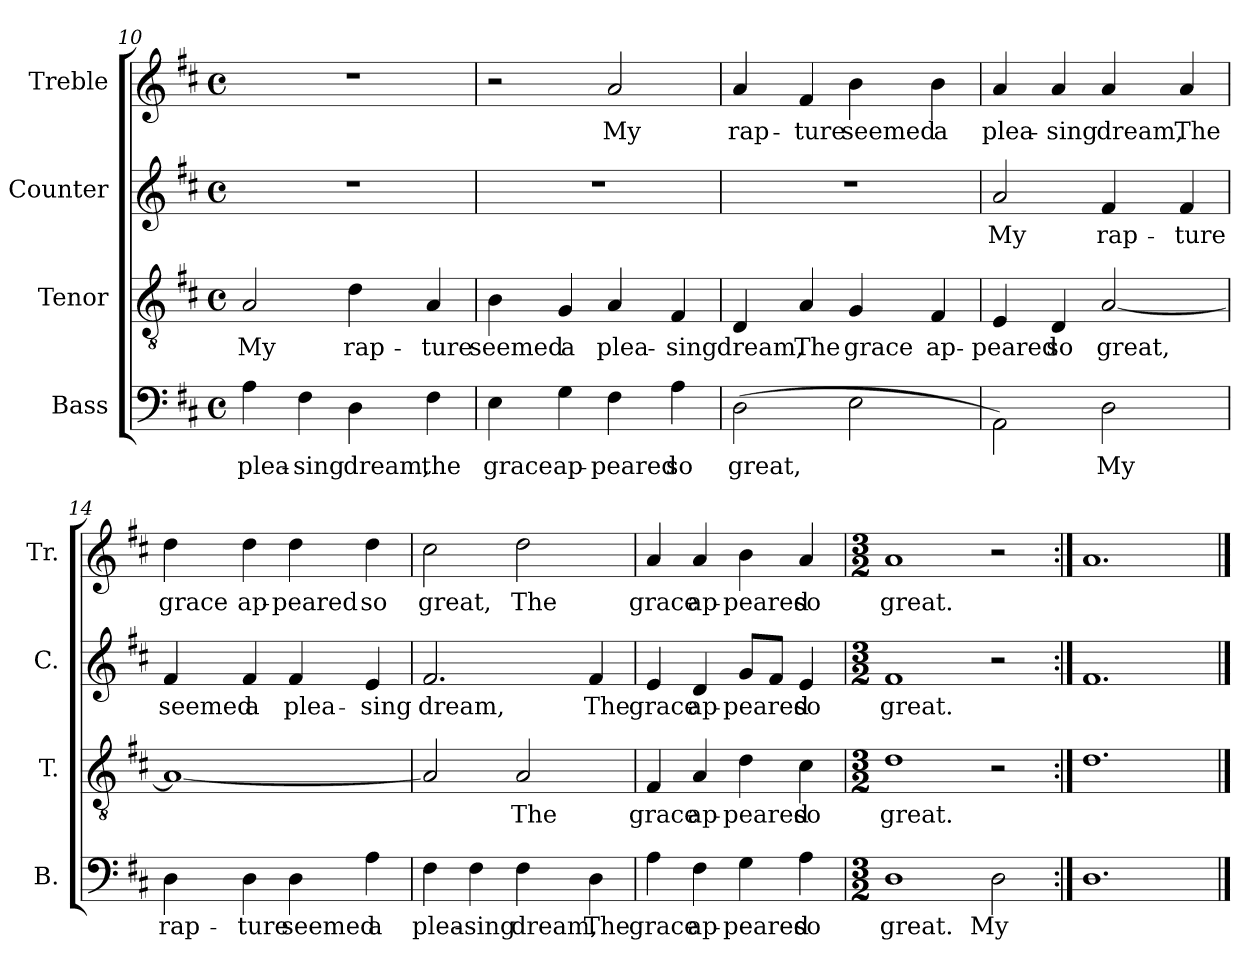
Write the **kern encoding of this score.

**kern	**text	**kern	**text	**kern	**text	**kern	**text
*part4	*part4	*part3	*part3	*part2	*part2	*part1	*part1
*staff4	*staff4	*staff3	*staff3	*staff2	*staff2	*staff1	*staff1
*I"Bass	*	*I"Tenor	*	*I"Counter	*	*I"Treble	*
*I'B.	*	*I'T.	*	*I'C.	*	*I'Tr.	*
*clefF4	*	*clefGv2	*	*clefG2	*	*clefG2	*
*k[f#c#]	*	*k[f#c#]	*	*k[f#c#]	*	*k[f#c#]	*
*M4/4	*	*M4/4	*	*M4/4	*	*M4/4	*
*met(c)	*	*met(c)	*	*met(c)	*	*met(c)	*
=10	=10	=10	=10	=10	=10	=10	=10
4A\	plea-	2A/	My	1r	.	1r	.
4F#\	-sing	.	.	.	.	.	.
4D\	dream,	4d\	rap-	.	.	.	.
4F#\	the	4A/	-ture	.	.	.	.
=11	=11	=11	=11	=11	=11	=11	=11
4E\	grace	4B\	seemed	1r	.	2r	.
4G\	ap-	4G/	a	.	.	.	.
4F#\	-peared	4A/	plea-	.	.	2a/	My
4A\	so	4F#/	-sing	.	.	.	.
=12	=12	=12	=12	=12	=12	=12	=12
(2D\	great,	4D/	dream,	1r	.	4a/	rap-
.	.	4A/	The	.	.	4f#/	-ture
2E\	.	4G/	grace	.	.	4b\	seemed
.	.	4F#/	ap-	.	.	4b\	a
=13	=13	=13	=13	=13	=13	=13	=13
2AA\)	.	4E/	-peared	2a/	My	4a/	plea-
.	.	4D/	so	.	.	4a/	-sing
2D\	My	[2A/	great,	4f#/	rap-	4a/	dream,
.	.	.	.	4f#/	-ture	4a/	The
=14	=14	=14	=14	=14	=14	=14	=14
4D\	rap-	1A_	.	4f#/	seemed	4dd\	grace
4D\	-ture	.	.	4f#/	a	4dd\	ap-
4D\	seemed	.	.	4f#/	plea-	4dd\	-peared
4A\	a	.	.	4e/	-sing	4dd\	so
=15	=15	=15	=15	=15	=15	=15	=15
4F#\	plea-	2A/]	.	2.f#/	dream,	2cc#\	great,
4F#\	-sing	.	.	.	.	.	.
4F#\	dream,	2A/	The	.	.	2dd\	The
4D\	The	.	.	4f#/	The	.	.
=16	=16	=16	=16	=16	=16	=16	=16
4A\	grace	4F#/	grace	4e/	grace	4a/	grace
4F#\	ap-	4A/	ap-	4d/	ap-	4a/	ap-
4G\	-peared	4d\	-peared	8g/L	-peared	4b\	-peared
.	.	.	.	8f#/J	.	.	.
4A\	so	4c#\	so	4e/	so	4a/	so
=17	=17	=17	=17	=17	=17	=17	=17
*M3/2	*	*M3/2	*	*M3/2	*	*M3/2	*
1D	great.	1d	great.	1f#	great.	1a	great.
2D\	My	2r	.	2r	.	2r	.
=18:|!	=18:|!	=18:|!	=18:|!	=18:|!	=18:|!	=18:|!	=18:|!
1.D	.	1.d	.	1.f#	.	1.a	.
==	==	==	==	==	==	==	==
*-	*-	*-	*-	*-	*-	*-	*-
